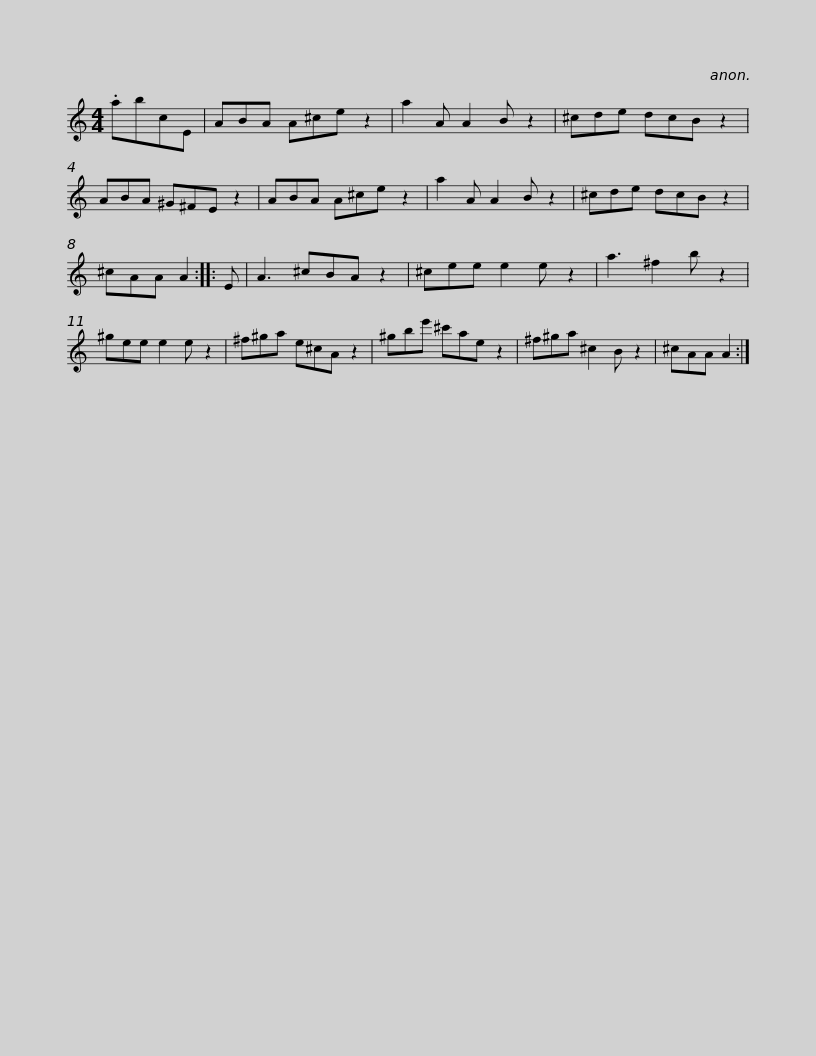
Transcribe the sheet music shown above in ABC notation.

X:1
L:1/8
M:4/4
I:linebreak $
K:C
V:1 treble
V:1
 .abcE | ABA A^ce z2 | a2 A A2 B z2 | ^cde dcB z2 | ABA ^G^FE z2 | %5
 ABA A^ce z2 | a2 A A2 B z2 |$ ^cde dcB z2 | ^cAA A2 :: E | %10
 A3 ^cBA z2 | ^cee e2 e z2 | a3 ^f2 b z2 | ^gee e2 e z2 | ^f^ga e^cA z2 |$ %15
 ^gbe' ^c'ae z2 | ^f^ga ^c2 B z2 | ^cAA A2 :| %18
